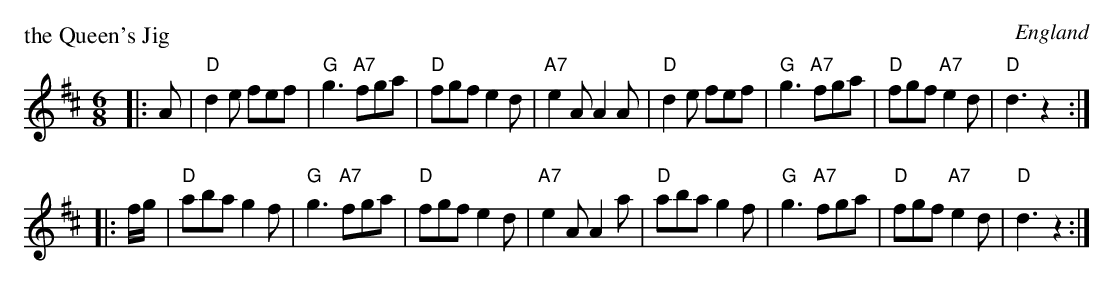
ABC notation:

X:1
P: the Queen's Jig
O: England
M: 6/8
L: 1/8
K: D
|: A \
| "D"d2e fef | "G"g3 "A7"fga | "D"fgf e2d | "A7"e2A A2A \
| "D"d2e fef | "G"g3 "A7"fga | "D"fgf "A7"e2d | "D"d3 z2 :|
|: f/g/ \
| "D"aba g2f | "G"g3 "A7"fga | "D"fgf e2d | "A7"e2A A2a \
| "D"aba g2f | "G"g3 "A7"fga | "D"fgf "A7"e2d | "D"d3 z2 :|
